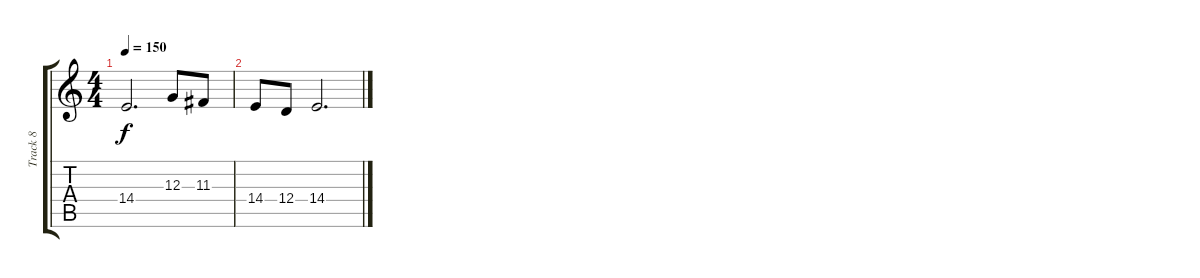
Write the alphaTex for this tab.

\track ("Track 8" "Track 8") {instrument trumpet}
\staff {score tabs}
\tuning (E4 B3 G3 D3 A2 E2) {hide}
\ts (4 4)
\tempo 150
\clef g2
\ks c
14.4.2{d dy f} 12.3.8 11.3.8 |
14.4.8 12.4.8 14.4.2{d}
